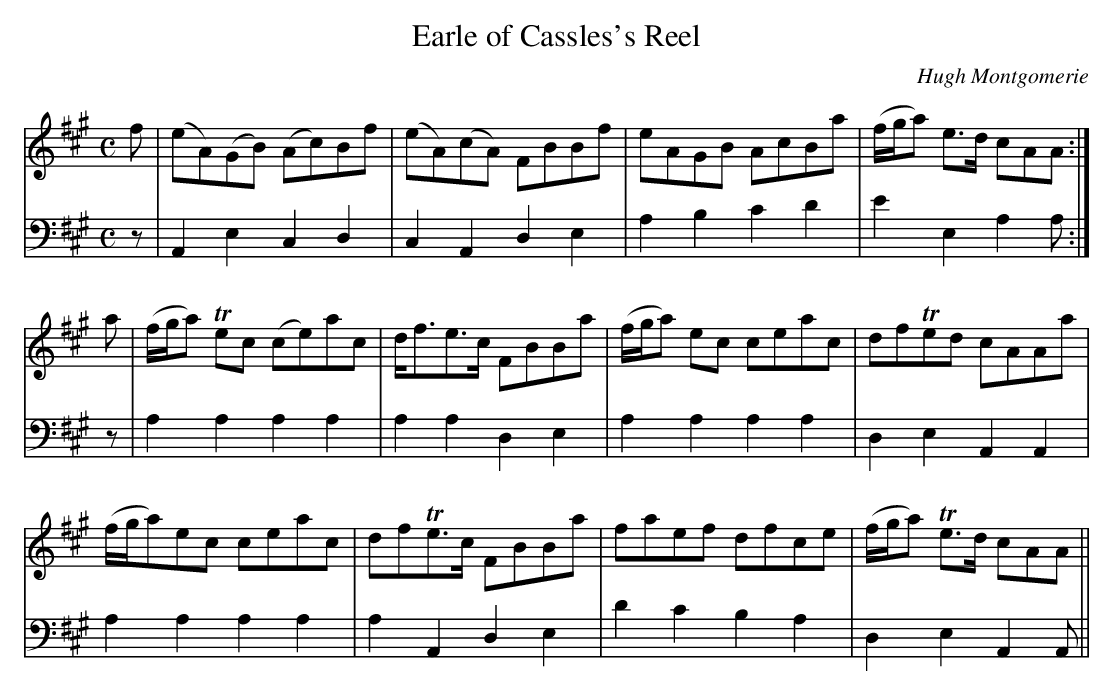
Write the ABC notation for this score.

X:1
T:Earle of Cassles's Reel
C:Hugh Montgomerie
M:C
L:1/8
K:A
V:1
f|(eA)(GB) (Ac)Bf|(eA)(cA) FBBf|eAGB AcBa|(f/g/a) e>d cAA:|
a|(f/g/a) Tec (ce)ac|d<fe>c FBBa|(f/g/a) ec ceac|dfTed cAAa|
(f/g/a)ec ceac|dfTe>c FBBa|faef dfce|(f/g/a) Te>d cAA||
V:2 clef = bass
z|A,,2E,2C,2D,2|C,2A,,2D,2E,2|A,2B,2C2D2|E2E,2A,2A,:|
z|A,2A,2A,2A,2|A,2A,2D,2E,2|A,2A,2A,2A,2|D,2E,2A,,2A,,2|
A,2A,2A,2A,2|A,2A,,2D,2E,2|D2C2B,2A,2|D,2E,2A,,2A,,||
